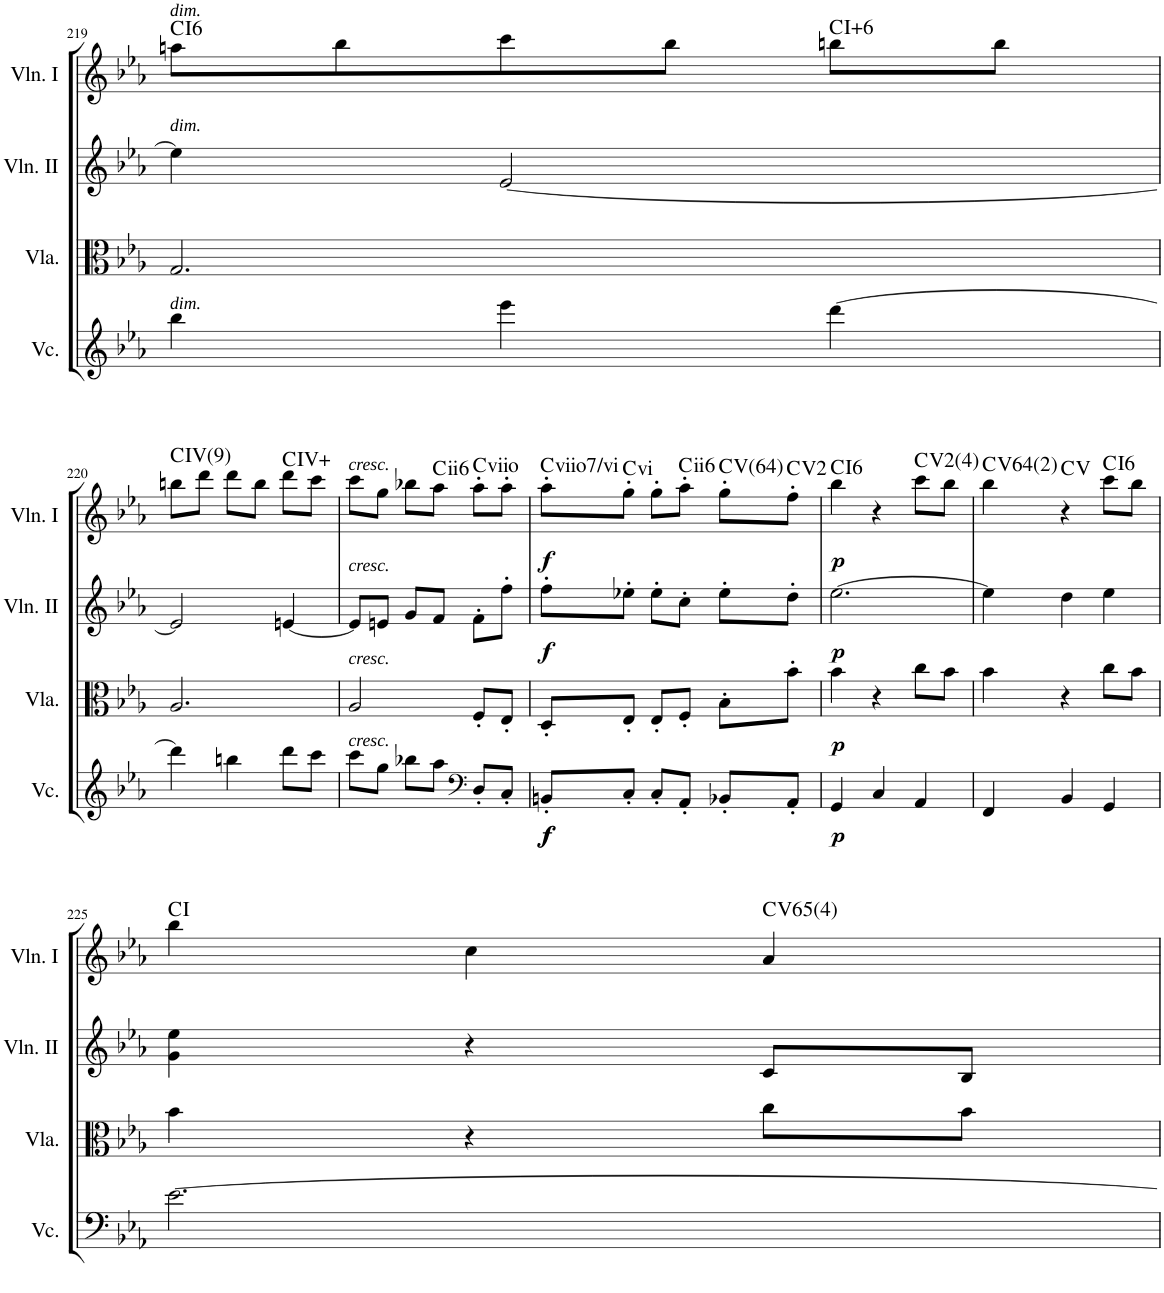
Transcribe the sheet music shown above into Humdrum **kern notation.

**kern	**dynam	**kern	**dynam	**kern	**dynam	**kern	**dynam	**harte
*part4	*part4	*part3	*part3	*part2	*part2	*part1	*part1	*part1
*staff4	*staff4	*staff3	*staff3	*staff2	*staff2	*staff1	*staff1	*
*I"Violoncello	*	*I"Viola	*	*I"Violin II	*	*I"Violin I	*	*
*I'Vc.	*	*I'Vla.	*	*I'Vln. II	*	*I'Vln. I	*	*
!!LO:PB:g=z
*clefG2	*	*clefC3	*	*clefG2	*	*clefG2	*	*
*k[b-e-a-]	*	*k[b-e-a-]	*	*k[b-e-a-]	*	*k[b-e-a-]	*	*
*E-:	*	*E-:	*	*E-:	*	*E-:	*	*
*M3/4	*	*M3/4	*	*M3/4	*	*M3/4	*	*
=219	=219	=219	=219	=219	=219	=219	=219	=219
!	!	!	!	!	!	!LO:TX:a:i:t=dim.	!	!
!	!	!	!	!LO:TX:a:i:t=dim.	!	!	!	!
!LO:TX:a:i:t=dim.	!	!	!	!	!	!	!	!LO:H:kt=6
4bb-\	.	2.G/	.	4ee-\]	.	8aan\L	.	C:maj6
.	.	.	.	.	.	8bb-\	.	.
4eee-\	.	.	.	[2e-/	.	8ccc\	.	.
.	.	.	.	.	.	8bb-\J	.	.
!	!	!	!	!	!	!	!	!LO:H:kt=6
[4ddd\	.	.	.	.	.	8bbn\L	.	C:maj6
.	.	.	.	.	.	8bb\J	.	.
!!LO:LB:g=z
=220	=220	=220	=220	=220	=220	=220	=220	=220
!	!	!	!	!	!	!	!	!LO:H:kt=9
4ddd\]	.	2.A-/	.	2e-/]	.	8bbn\L	.	C:9
.	.	.	.	.	.	8ddd\J	.	.
4bbn\	.	.	.	.	.	8ddd\L	.	.
.	.	.	.	.	.	8bb\J	.	.
8ddd\L	.	.	.	[4en/	.	8ddd\L	.	C:maj
8ccc\J	.	.	.	.	.	8ccc\J	.	.
=221	=221	=221	=221	=221	=221	=221	=221	=221
!	!	!	!	!	!	!LO:TX:a:i:t=cresc.	!	!
!	!	!	!	!LO:TX:a:i:t=cresc.	!	!	!	!
!	!	!LO:TX:a:i:t=cresc.	!	!	!	!	!	!
!LO:TX:a:i:t=cresc.	!	!	!	!	!	!	!	!
8ccc\L	.	2A-/	.	8e/L]	.	8ccc\L	.	.
8gg\J	.	.	.	8en/J	.	8gg\J	.	.
8bb-X\L	.	.	.	8g/L	.	8bb-X\L	.	.
!	!	!	!	!	!	!	!	!LO:H:kt=ii
8aa-\J	.	.	.	8f/J	.	8aa-\J	.	.
*clefF4	*	*	*	*	*	*	*	*
!	!	!	!	!	!	!	!	!LO:H:kt=viio
8D'/L	.	8F'/L	.	8f'\L	.	8aa-'\L	.	.
8C'/J	.	8E-'/J	.	8ff'\J	.	8aa-'\J	.	.
=222	=222	=222	=222	=222	=222	=222	=222	=222
!	!LO:DY:b	!	!	!	!	!	!	!
!	!LO:DY:n=1:b	!	!	!	!LO:DY:b	!	!LO:DY:b	!LO:H:kt=vi
8BBn'/L	f f	8D'/L	.	8ff'\L	f	8aa-'\L	f	.
!	!	!	!	!	!	!	!	!LO:H:kt=vi
8C'/J	.	8E-'/J	.	8ee-X'\J	.	8gg'\J	.	.
8C'/L	.	8E-'/L	.	8ee-'\L	.	8gg'\L	.	.
!	!	!	!	!	!	!	!	!LO:H:kt=ii
8AA-'/J	.	8F'/J	.	8cc'\J	.	8aa-'\J	.	.
!	!	!	!	!	!	!	!	!LO:H:kt=64
8BB-X'/L	.	8B-'\L	.	8ee-'\L	.	8gg'\L	.	C:maj
8AA-'/J	.	8b-'\J	.	8dd'\J	.	8ff'\J	.	C:maj(2)
=223	=223	=223	=223	=223	=223	=223	=223	=223
!	!LO:DY:b	!	!LO:DY:b	!	!LO:DY:b	!	!LO:DY:b	!LO:H:kt=6
4GG/	p	4b-\	p	[2.ee-\	p	4bb-\	p	C:maj6
4C/	.	4r	.	.	.	4r	.	.
4AA-/	.	8cc\L	.	.	.	8ccc\L	.	C:maj(2,4)
.	.	8b-\J	.	.	.	8bb-\J	.	.
=224	=224	=224	=224	=224	=224	=224	=224	=224
!	!	!	!	!	!	!	!	!LO:H:kt=64
4FF/	.	4b-\	.	4ee-\]	.	4bb-\	.	C:maj(2)
4BB-/	.	4r	.	4dd\	.	4r	.	C:maj
!	!	!	!	!	!	!	!	!LO:H:kt=6
4GG/	.	8cc\L	.	4ee-\	.	8ccc\L	.	C:maj6
.	.	8b-\J	.	.	.	8bb-\J	.	.
!!LO:LB:g=z
=225	=225	=225	=225	=225	=225	=225	=225	=225
[2.e-\	.	4b-\	.	4g\ 4ee-\	.	4bb-\	.	C:maj
.	.	4r	.	4r	.	4cc\	.	.
!	!	!	!	!	!	!	!	!LO:H:kt=65
.	.	8cc\L	.	8c/L	.	4a-/	.	C:maj(4)
.	.	8b-\J	.	8B-/J	.	.	.	.
=	=	=	=	=	=	=	=	=
*-	*-	*-	*-	*-	*-	*-	*-	*-
